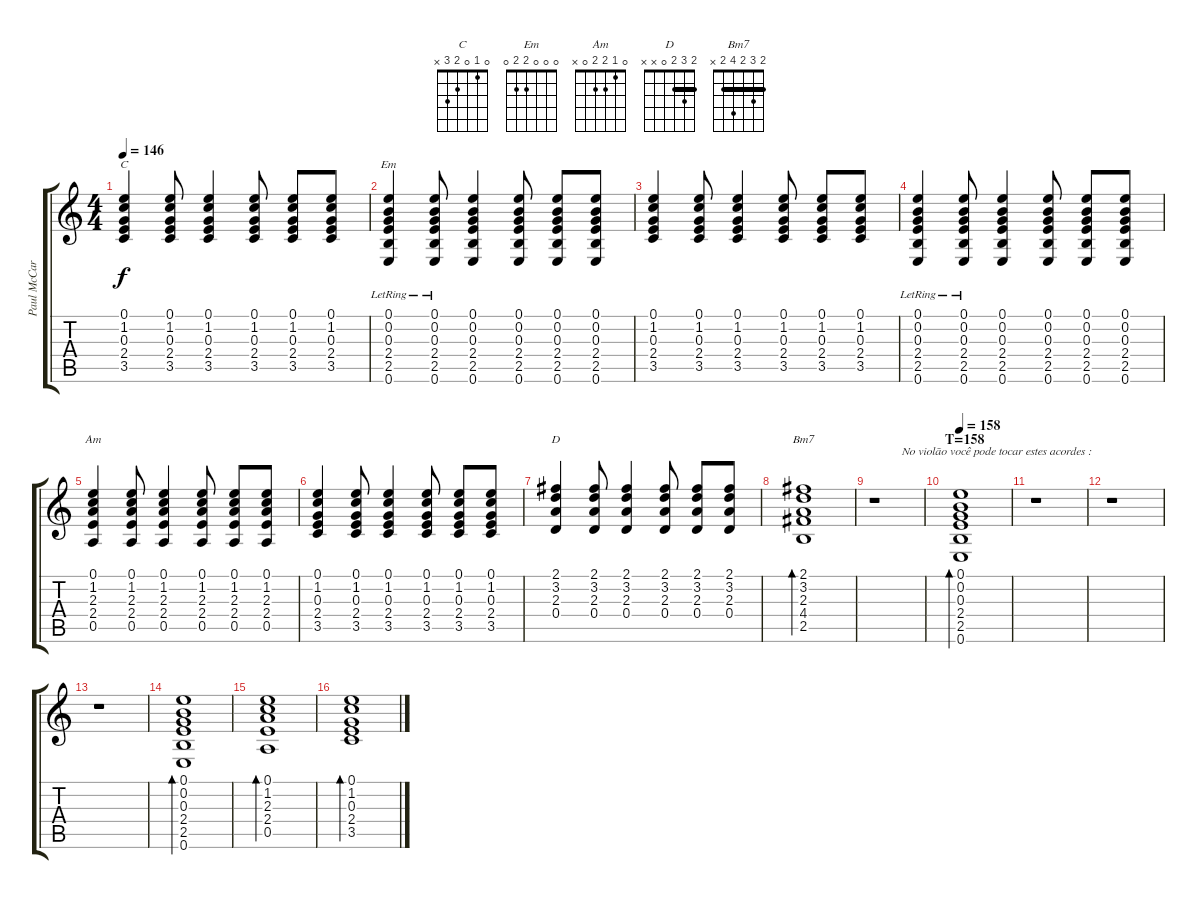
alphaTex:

\track ("Paul McCartney" "Paul McCar") {instrument acousticguitarsteel}
\staff {score tabs}
\tuning (E4 B3 G3 D3 A2 E2) {hide}
\chord ("C" 0 1 0 2 3 x)
\chord ("Em" 0 0 0 2 2 0)
\chord ("Am" 0 1 2 2 0 x)
\chord ("D" 2 3 2 0 x x) {barre 2}
\chord ("Bm7" 2 3 2 4 2 x) {barre 2}
\ts (4 4)
\tempo 146
\clef g2
\ks c
(0.1 1.2 0.3 2.4 3.5).4{ch "C" dy f} (0.1 1.2 0.3 2.4 3.5).8 (0.1 1.2 0.3 2.4 3.5).4 (0.1 1.2 0.3 2.4 3.5).8 (0.1 1.2 0.3 2.4 3.5).8 (0.1 1.2 0.3 2.4 3.5).8 |
(0.1{lr} 0.2{lr} 0.3{lr} 2.4{lr} 2.5{lr} 0.6{lr}).4{ch "Em"} (0.1{lr} 0.2{lr} 0.3{lr} 2.4{lr} 2.5{lr} 0.6{lr}).8 (0.1 0.2 0.3 2.4 2.5 0.6).4 (0.1 0.2 0.3 2.4 2.5 0.6).8 (0.1 0.2 0.3 2.4 2.5 0.6).8 (0.1 0.2 0.3 2.4 2.5 0.6).8 |
(0.1 1.2 0.3 2.4 3.5).4 (0.1 1.2 0.3 2.4 3.5).8 (0.1 1.2 0.3 2.4 3.5).4 (0.1 1.2 0.3 2.4 3.5).8 (0.1 1.2 0.3 2.4 3.5).8 (0.1 1.2 0.3 2.4 3.5).8 |
(0.1{lr} 0.2{lr} 0.3{lr} 2.4{lr} 2.5{lr} 0.6{lr}).4 (0.1{lr} 0.2{lr} 0.3{lr} 2.4{lr} 2.5{lr} 0.6{lr}).8 (0.1 0.2 0.3 2.4 2.5 0.6).4 (0.1 0.2 0.3 2.4 2.5 0.6).8 (0.1 0.2 0.3 2.4 2.5 0.6).8 (0.1 0.2 0.3 2.4 2.5 0.6).8 |
(0.1 1.2 2.3 2.4 0.5).4{ch "Am"} (0.1 1.2 2.3 2.4 0.5).8 (0.1 1.2 2.3 2.4 0.5).4 (0.1 1.2 2.3 2.4 0.5).8 (0.1 1.2 2.3 2.4 0.5).8 (0.1 1.2 2.3 2.4 0.5).8 |
(0.1 1.2 0.3 2.4 3.5).4 (0.1 1.2 0.3 2.4 3.5).8 (0.1 1.2 0.3 2.4 3.5).4 (0.1 1.2 0.3 2.4 3.5).8 (0.1 1.2 0.3 2.4 3.5).8 (0.1 1.2 0.3 2.4 3.5).8 |
(2.1 3.2 2.3 0.4).4{ch "D"} (2.1 3.2 2.3 0.4).8 (2.1 3.2 2.3 0.4).4 (2.1 3.2 2.3 0.4).8 (2.1 3.2 2.3 0.4).8 (2.1 3.2 2.3 0.4).8 |
(2.1 3.2 2.3 4.4 2.5).1{bd 30 ch "Bm7"} |
r.1{txt "         No violão você pode tocar estes acordes :" volume 10} |
\section ("" "T=158")
\tempo 158
(0.1 0.2 0.3 2.4 2.5 0.6).1{bd 60} |
r.1 |
r.1 |
r.1 |
(0.1 0.2 0.3 2.4 2.5 0.6).1{bd 60} |
(0.1 1.2 2.3 2.4 0.5).1{bd 60} |
(0.1 1.2 0.3 2.4 3.5).1{bd 60}
